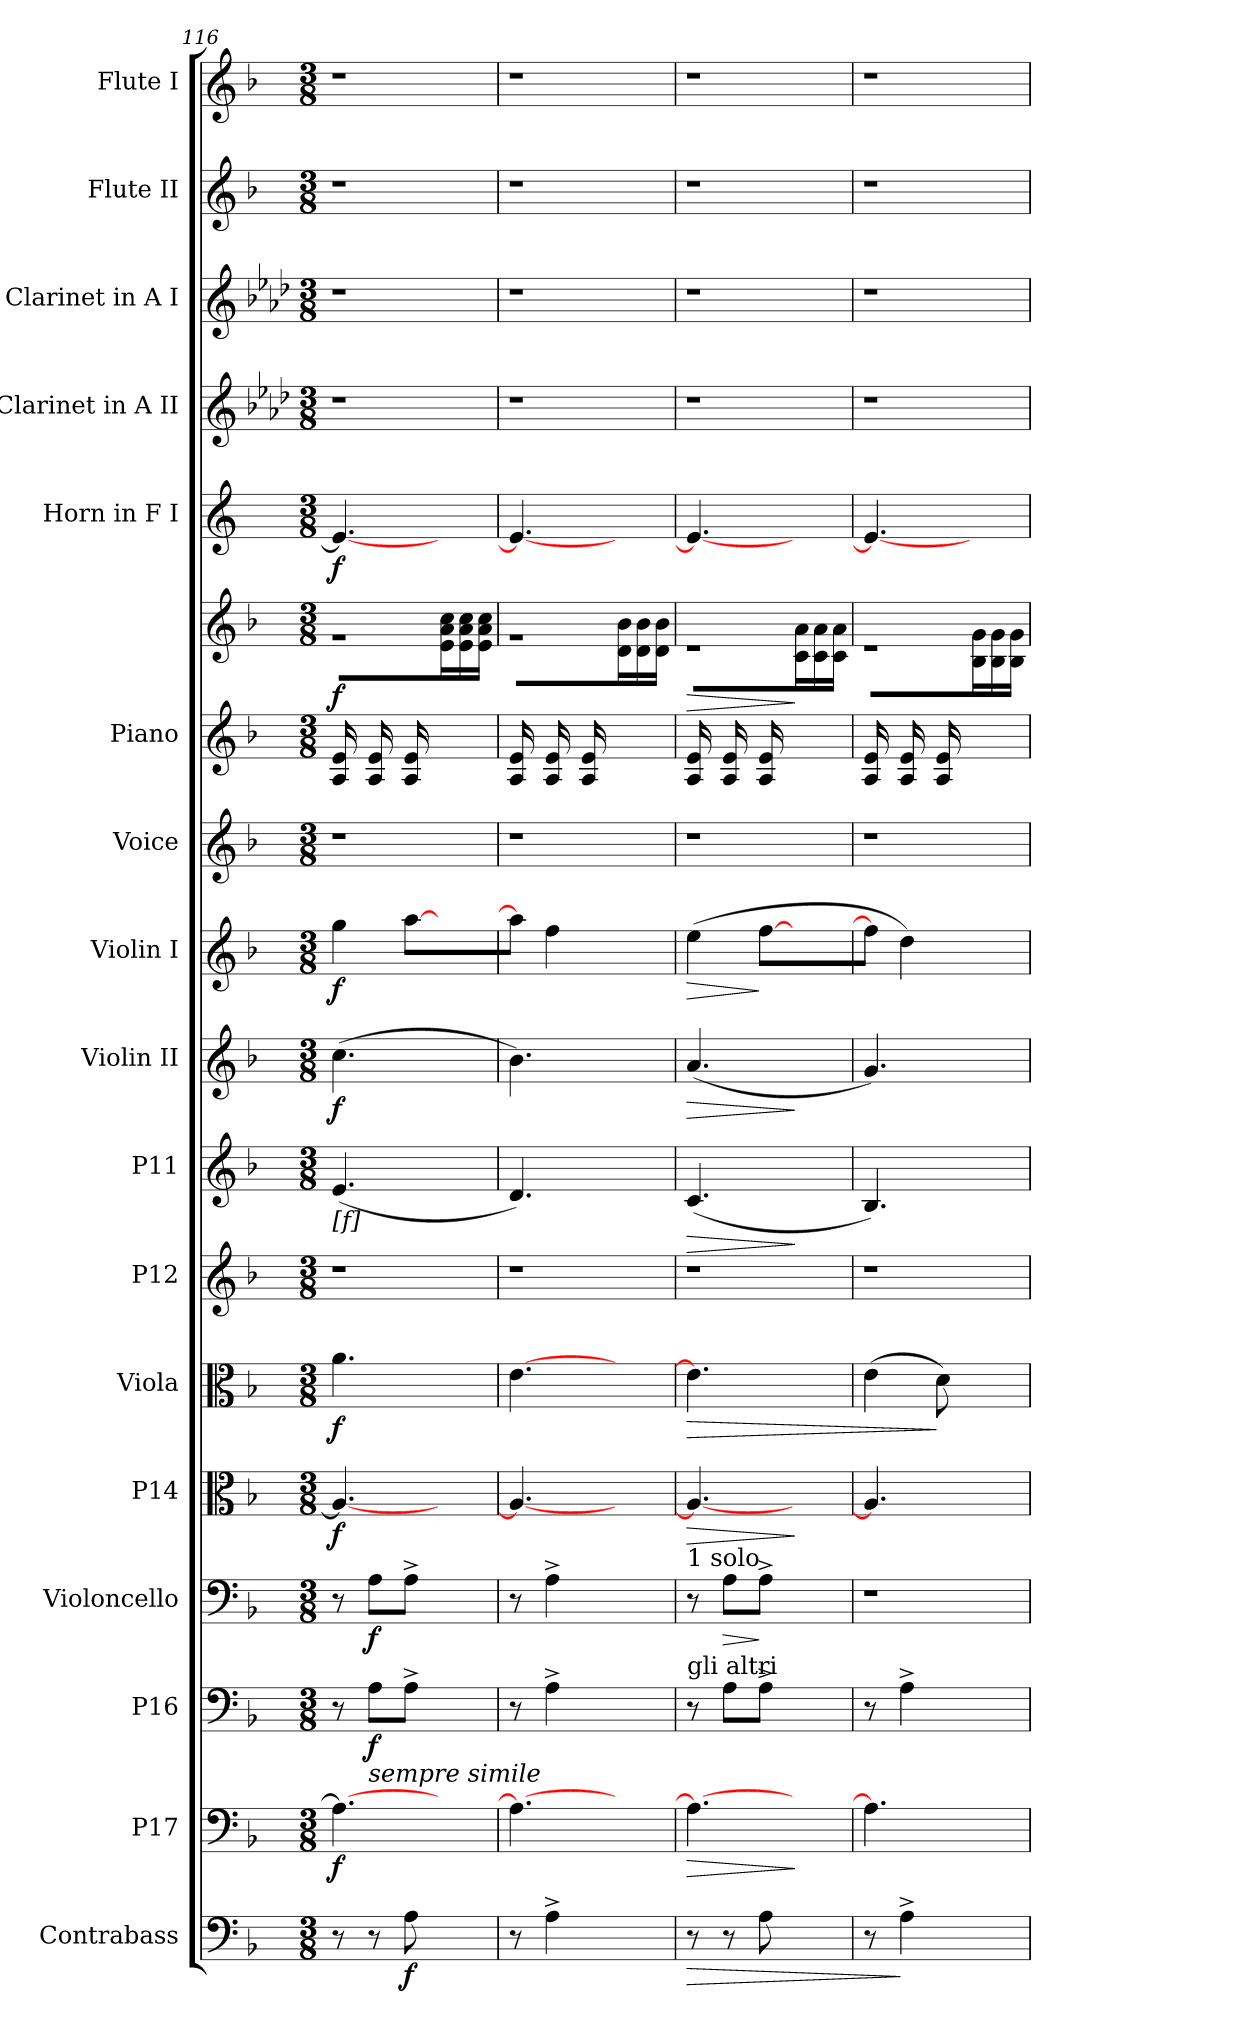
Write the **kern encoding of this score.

**kern	**dynam	**kern	**dynam	**kern	**dynam	**kern	**dynam	**kern	**dynam	**kern	**dynam	**kern	**kern	**dynam	**kern	**dynam	**kern	**dynam	**kern	**kern	**kern	**dynam	**kern	**dynam	**kern	**kern	**kern	**kern
*part17	*part17	*part16	*part16	*part15	*part15	*part14	*part14	*part13	*part13	*part12	*part12	*part11	*part10	*part10	*part9	*part9	*part8	*part8	*part7	*part6	*part6	*part6	*part5	*part5	*part4	*part3	*part2	*part1
*staff18	*staff18	*staff17	*staff17	*staff16	*staff16	*staff15	*staff15	*staff14	*staff14	*staff13	*staff13	*staff12	*staff11	*staff11	*staff10	*staff10	*staff9	*staff9	*staff8	*staff7	*staff6	*staff6/7	*staff5	*staff5	*staff4	*staff3	*staff2	*staff1
*I"Contrabass	*	*I"P17	*	*I"P16	*	*I"Violoncello	*	*I"P14	*	*I"Viola	*	*I"P12	*I"P11	*	*I"Violin II	*	*I"Violin I	*	*I"Voice	*I"Piano	*	*	*I"Horn in F I	*	*I"Clarinet in A II	*I"Clarinet in A I	*I"Flute II	*I"Flute I
*I'Cb.	*	*	*	*	*	*I'Vc.	*	*	*	*	*	*	*	*	*I'Vln. II	*	*I'Vln. I	*	*I'V.	*I'Pno.	*	*	*I'Hn. 1	*	*	*	*I'Fl. 2	*I'Fl. 1
*clefF4	*	*clefF4	*	*clefF4	*	*clefF4	*	*clefC3	*	*clefC3	*	*clefG2	*clefG2	*	*clefG2	*	*clefG2	*	*clefG2	*clefG2	*clefG2	*	*clefG2	*	*clefG2	*clefG2	*clefG2	*clefG2
*ITrd7c12	*	*ITrd7c12	*	*	*	*	*	*	*	*	*	*	*	*	*	*	*	*	*	*	*	*	*ITrd4c7	*	*ITrd2c3	*ITrd2c3	*	*
*k[b-]	*	*k[b-]	*	*k[b-]	*	*k[b-]	*	*k[b-]	*	*k[b-]	*	*k[b-]	*k[b-]	*	*k[b-]	*	*k[b-]	*	*k[b-]	*k[b-]	*k[b-]	*	*k[b-]	*	*k[b-]	*k[b-]	*k[b-]	*k[b-]
*F:	*	*F:	*	*F:	*	*F:	*	*F:	*	*F:	*	*F:	*F:	*	*F:	*	*F:	*	*F:	*F:	*F:	*	*F:	*	*F:	*F:	*F:	*F:
*M3/8	*	*M3/8	*	*M3/8	*	*M3/8	*	*M3/8	*	*M3/8	*	*M3/8	*M3/8	*	*M3/8	*	*M3/8	*	*M3/8	*M3/8	*M3/8	*	*M3/8	*	*M3/8	*M3/8	*M3/8	*M3/8
=116	=116	=116	=116	=116	=116	=116	=116	=116	=116	=116	=116	=116	=116	=116	=116	=116	=116	=116	=116	=116	=116	=116	=116	=116	=116	=116	=116	=116
!	!	!	!	!	!	!	!	!	!	!	!	!	!LO:TX:b:t=[f]	!	!	!	!	!	!	!	!	!	!	!	!	!	!	!
!	!	!	!	!	!	!	!	!	!	!	!	!LO:N:vis=1	!	!	!	!	!	!	!LO:N:vis=1	!	!LO:N:vis=1	!	!	!	!LO:N:vis=1	!LO:N:vis=1	!LO:N:vis=1	!LO:N:vis=1
8r	.	4.AAi\_>	f	8r	.	8r	.	4.Ai/_<	f	4.ai\	f	4.r	(4.ei/	.	(4.cci\	f	4ggi\	f	4.r	16Ai/ 16eiLL	4.r	f	4.Ai/_<	f	4.r	4.r	4.r	4.r
.	.	.	.	.	.	.	.	.	.	.	.	.	.	.	.	.	.	.	.	16ryy	.	.	.	.	.	.	.	.
!	!	!	!	!LO:TX:b:i:t=sempre simile	!	!	!	!	!	!	!	!	!	!	!	!	!	!	!	!	!	!	!	!	!	!	!	!
8r	.	.	.	8Ai\L	f	8Ai\L	f	.	.	.	.	.	.	.	.	.	.	.	.	16Ai/ 16ei	.	.	.	.	.	.	.	.
.	.	.	.	.	.	.	.	.	.	.	.	.	.	.	.	.	.	.	.	16ryy	.	.	.	.	.	.	.	.
8AAi\	f	.	.	8A^i\J	.	8A^i\J	.	.	.	.	.	.	.	.	.	.	[>8aai\L	.	.	16Ai/ 16ei	.	.	.	.	.	.	.	.
.	.	.	.	.	.	.	.	.	.	.	.	.	.	.	.	.	.	.	.	4ryy	.	.	.	.	.	.	.	.
8.ryy	.	8.ryy	.	8.ryy	.	8.ryy	.	8.ryy	.	8.ryy	.	8.ryy	8.ryy	.	8.ryy	.	8.ryy	.	8.ryy	.	16ei\ 16ai 16cci	.	8.ryy	.	8.ryy	8.ryy	8.ryy	8.ryy
.	.	.	.	.	.	.	.	.	.	.	.	.	.	.	.	.	.	.	.	.	16ei\ 16ai 16cci	.	.	.	.	.	.	.
.	.	.	.	.	.	.	.	.	.	.	.	.	.	.	.	.	.	.	.	.	16ei\ 16ai 16cciJJ	.	.	.	.	.	.	.
=117	=117	=117	=117	=117	=117	=117	=117	=117	=117	=117	=117	=117	=117	=117	=117	=117	=117	=117	=117	=117	=117	=117	=117	=117	=117	=117	=117	=117
!	!	!	!	!	!	!	!	!	!	!	!	!LO:N:vis=1	!	!	!	!	!	!	!LO:N:vis=1	!	!LO:N:vis=1	!	!	!	!LO:N:vis=1	!LO:N:vis=1	!LO:N:vis=1	!LO:N:vis=1
8r	.	4.AAi\_>	.	8r	.	8r	.	4.Ai/_<	.	[>4.ei\	.	4.r	4.di/)	.	4.b-i\)	.	8aai\J]	.	4.r	16Ai/ 16eiLL	4.r	.	4.Ai/_<	.	4.r	4.r	4.r	4.r
.	.	.	.	.	.	.	.	.	.	.	.	.	.	.	.	.	.	.	.	16ryy	.	.	.	.	.	.	.	.
4AA^i\	.	.	.	4A^i\	.	4A^i\	.	.	.	.	.	.	.	.	.	.	4ffi\	.	.	16Ai/ 16ei	.	.	.	.	.	.	.	.
.	.	.	.	.	.	.	.	.	.	.	.	.	.	.	.	.	.	.	.	16ryy	.	.	.	.	.	.	.	.
.	.	.	.	.	.	.	.	.	.	.	.	.	.	.	.	.	.	.	.	16Ai/ 16ei	.	.	.	.	.	.	.	.
.	.	.	.	.	.	.	.	.	.	.	.	.	.	.	.	.	.	.	.	4ryy	.	.	.	.	.	.	.	.
8.ryy	.	8.ryy	.	8.ryy	.	8.ryy	.	8.ryy	.	8.ryy	.	8.ryy	8.ryy	.	8.ryy	.	8.ryy	.	8.ryy	.	16di\ 16b-i	.	8.ryy	.	8.ryy	8.ryy	8.ryy	8.ryy
.	.	.	.	.	.	.	.	.	.	.	.	.	.	.	.	.	.	.	.	.	16di\ 16b-i	.	.	.	.	.	.	.
.	.	.	.	.	.	.	.	.	.	.	.	.	.	.	.	.	.	.	.	.	16di\ 16b-iJJ	.	.	.	.	.	.	.
!!LO:PB:g=z
=118	=118	=118	=118	=118	=118	=118	=118	=118	=118	=118	=118	=118	=118	=118	=118	=118	=118	=118	=118	=118	=118	=118	=118	=118	=118	=118	=118	=118
!	!	!	!	!	!	!LO:TX:a:t=1 solo	!	!	!	!	!	!	!	!	!	!	!	!	!	!	!	!	!	!	!	!	!	!
!	!	!	!	!LO:TX:a:t=gli altri	!	!	!	!	!	!	!	!	!	!	!	!	!	!	!	!	!	!	!	!	!	!	!	!
!	!LO:HP:b	!	!LO:HP:b	!	!	!	!	!	!LO:HP:b	!	!LO:HP:b	!LO:N:vis=1	!	!LO:HP:b	!	!LO:HP:b	!	!LO:HP:b	!LO:N:vis=1	!	!LO:N:vis=1	!LO:HP:b	!	!	!LO:N:vis=1	!LO:N:vis=1	!LO:N:vis=1	!LO:N:vis=1
8r	>	4.AAi\_>	>	8r	.	8r	.	4.Ai/_<	>	4.ei\]	>	4.r	(4.ci/	>	(4.ai/	>	(4eei\	>	4.r	16Ai/ 16eiLL	4.r	>	4.Ai/_<	.	4.r	4.r	4.r	4.r
.	.	.	.	.	.	.	.	.	.	.	.	.	.	.	.	.	.	.	.	16ryy	.	.	.	.	.	.	.	.
!	!	!	!	!	!	!	!LO:HP:b	!	!	!	!	!	!	!	!	!	!	!	!	!	!	!	!	!	!	!	!	!
8r	.	.	.	8Ai\L	.	8Ai\L	>	.	.	.	.	.	.	.	.	.	.	.	.	16Ai/ 16ei	.	.	.	.	.	.	.	.
.	.	.	.	.	.	.	.	.	.	.	.	.	.	.	.	.	.	.	.	16ryy	.	.	.	.	.	.	.	.
8AAi\	.	.	.	8A^i\J	.	8A^i\J	]	.	.	.	.	.	.	.	.	.	[>8ffi\L	]	.	16Ai/ 16ei	.	.	.	.	.	.	.	.
.	.	.	.	.	.	.	.	.	.	.	.	.	.	.	.	.	.	.	.	4ryy	.	.	.	.	.	.	.	.
8.ryy	.	8.ryy	]	8.ryy	.	8.ryy	.	8.ryy	]	8.ryy	.	8.ryy	8.ryy	]	8.ryy	]	8.ryy	.	8.ryy	.	16ci\ 16ai	]	8.ryy	.	8.ryy	8.ryy	8.ryy	8.ryy
.	.	.	.	.	.	.	.	.	.	.	.	.	.	.	.	.	.	.	.	.	16ci\ 16ai	.	.	.	.	.	.	.
.	.	.	.	.	.	.	.	.	.	.	.	.	.	.	.	.	.	.	.	.	16ci\ 16aiJJ	.	.	.	.	.	.	.
=119	=119	=119	=119	=119	=119	=119	=119	=119	=119	=119	=119	=119	=119	=119	=119	=119	=119	=119	=119	=119	=119	=119	=119	=119	=119	=119	=119	=119
!	!	!	!	!	!	!LO:N:vis=1	!	!	!	!	!	!LO:N:vis=1	!	!	!	!	!	!	!LO:N:vis=1	!	!LO:N:vis=1	!	!	!	!LO:N:vis=1	!LO:N:vis=1	!LO:N:vis=1	!LO:N:vis=1
8r	.	4.AAi\]	.	8r	.	4.r	.	4.Ai/]	.	(4ei\	.	4.r	4.B-i/)	.	4.gi/)	.	8ffi\J]	.	4.r	16Ai/ 16eiLL	4.r	.	4.Ai/_<	.	4.r	4.r	4.r	4.r
.	.	.	.	.	.	.	.	.	.	.	.	.	.	.	.	.	.	.	.	16ryy	.	.	.	.	.	.	.	.
4AA^i\	]	.	.	4A^i\	.	.	.	.	.	.	.	.	.	.	.	.	4ddi\)	.	.	16Ai/ 16ei	.	.	.	.	.	.	.	.
.	.	.	.	.	.	.	.	.	.	.	.	.	.	.	.	.	.	.	.	16ryy	.	.	.	.	.	.	.	.
.	.	.	.	.	.	.	.	.	.	8di\)	]	.	.	.	.	.	.	.	.	16Ai/ 16ei	.	.	.	.	.	.	.	.
.	.	.	.	.	.	.	.	.	.	.	.	.	.	.	.	.	.	.	.	4ryy	.	.	.	.	.	.	.	.
8.ryy	.	8.ryy	.	8.ryy	.	8.ryy	.	8.ryy	.	8.ryy	.	8.ryy	8.ryy	.	8.ryy	.	8.ryy	.	8.ryy	.	16B-i\ 16gi	.	8.ryy	.	8.ryy	8.ryy	8.ryy	8.ryy
.	.	.	.	.	.	.	.	.	.	.	.	.	.	.	.	.	.	.	.	.	16B-i\ 16gi	.	.	.	.	.	.	.
.	.	.	.	.	.	.	.	.	.	.	.	.	.	.	.	.	.	.	.	.	16B-i\ 16giJJ	.	.	.	.	.	.	.
=	=	=	=	=	=	=	=	=	=	=	=	=	=	=	=	=	=	=	=	=	=	=	=	=	=	=	=	=
*-	*-	*-	*-	*-	*-	*-	*-	*-	*-	*-	*-	*-	*-	*-	*-	*-	*-	*-	*-	*-	*-	*-	*-	*-	*-	*-	*-	*-
